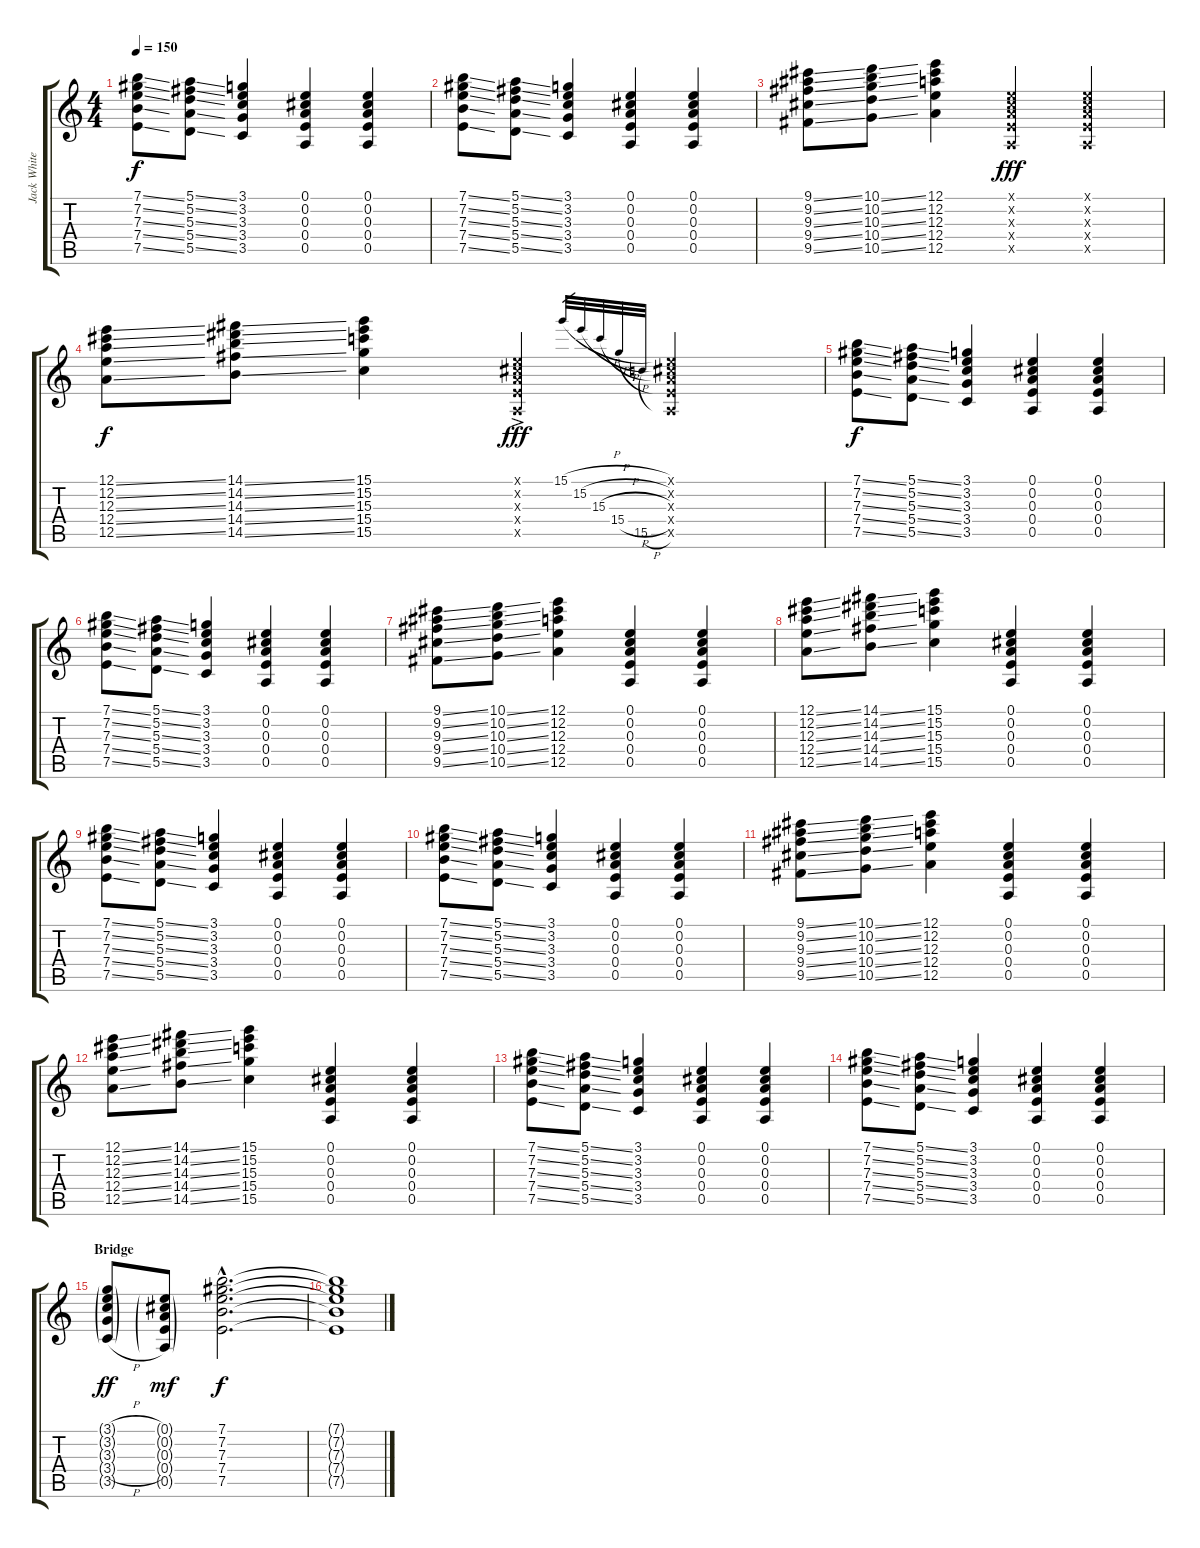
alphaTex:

\track ("Jack White (Open A)" "Jack White") {instrument overdrivenguitar}
\staff {score tabs}
\tuning (E4 Db4 A3 E3 A2 E2) {hide}
\ts (4 4)
\tempo 150
\clef g2
\ks c
(7.1{ss} 7.2{ss} 7.3{ss} 7.4{ss} 7.5{ss}).8{dy f} (5.1{ss} 5.2{ss} 5.3{ss} 5.4{ss} 5.5{ss}).8 (3.1 3.2 3.3 3.4 3.5).4 (0.1 0.2 0.3 0.4 0.5).4 (0.1 0.2 0.3 0.4 0.5).4 |
(7.1{ss} 7.2{ss} 7.3{ss} 7.4{ss} 7.5{ss}).8 (5.1{ss} 5.2{ss} 5.3{ss} 5.4{ss} 5.5{ss}).8 (3.1 3.2 3.3 3.4 3.5).4 (0.1 0.2 0.3 0.4 0.5).4 (0.1 0.2 0.3 0.4 0.5).4 |
(9.1{ss} 9.2{ss} 9.3{ss} 9.4{ss} 9.5{ss}).8 (10.1{ss} 10.2{ss} 10.3{ss} 10.4{ss} 10.5{ss}).8 (12.1 12.2 12.3 12.4 12.5).4 (0.1{x} 0.2{x} 0.3{x} 0.4{x} 0.5{x}).4{dy fff} (0.1{x} 0.2{x} 0.3{x} 0.4{x} 0.5{x}).4 |
(12.1{ss} 12.2{ss} 12.3{ss} 12.4{ss} 12.5{ss}).8{dy f} (14.1{ss} 14.2{ss} 14.3{ss} 14.4{ss} 14.5{ss}).8 (15.1 15.2 15.3 15.4 15.5).4 (0.1{ac x} 0.2{ac x} 0.3{ac x} 0.4{ac x} 0.5{ac x}).4{dy fff} 15.1{h}.32{gr} 15.2{h}.32{gr} 15.3{h}.32{gr} 15.4{h}.32{gr} 15.5{h}.32{gr} (0.1{x} 0.2{x} 0.3{x} 0.4{x} 0.5{x}).4 |
(7.1{ss} 7.2{ss} 7.3{ss} 7.4{ss} 7.5{ss}).8{dy f} (5.1{ss} 5.2{ss} 5.3{ss} 5.4{ss} 5.5{ss}).8 (3.1 3.2 3.3 3.4 3.5).4 (0.1 0.2 0.3 0.4 0.5).4 (0.1 0.2 0.3 0.4 0.5).4 |
(7.1{ss} 7.2{ss} 7.3{ss} 7.4{ss} 7.5{ss}).8 (5.1{ss} 5.2{ss} 5.3{ss} 5.4{ss} 5.5{ss}).8 (3.1 3.2 3.3 3.4 3.5).4 (0.1 0.2 0.3 0.4 0.5).4 (0.1 0.2 0.3 0.4 0.5).4 |
(9.1{ss} 9.2{ss} 9.3{ss} 9.4{ss} 9.5{ss}).8 (10.1{ss} 10.2{ss} 10.3{ss} 10.4{ss} 10.5{ss}).8 (12.1 12.2 12.3 12.4 12.5).4 (0.1 0.2 0.3 0.4 0.5).4 (0.1 0.2 0.3 0.4 0.5).4 |
(12.1{ss} 12.2{ss} 12.3{ss} 12.4{ss} 12.5{ss}).8 (14.1{ss} 14.2{ss} 14.3{ss} 14.4{ss} 14.5{ss}).8 (15.1 15.2 15.3 15.4 15.5).4 (0.1 0.2 0.3 0.4 0.5).4 (0.1 0.2 0.3 0.4 0.5).4 |
(7.1{ss} 7.2{ss} 7.3{ss} 7.4{ss} 7.5{ss}).8 (5.1{ss} 5.2{ss} 5.3{ss} 5.4{ss} 5.5{ss}).8 (3.1 3.2 3.3 3.4 3.5).4 (0.1 0.2 0.3 0.4 0.5).4 (0.1 0.2 0.3 0.4 0.5).4 |
(7.1{ss} 7.2{ss} 7.3{ss} 7.4{ss} 7.5{ss}).8 (5.1{ss} 5.2{ss} 5.3{ss} 5.4{ss} 5.5{ss}).8 (3.1 3.2 3.3 3.4 3.5).4 (0.1 0.2 0.3 0.4 0.5).4 (0.1 0.2 0.3 0.4 0.5).4 |
(9.1{ss} 9.2{ss} 9.3{ss} 9.4{ss} 9.5{ss}).8 (10.1{ss} 10.2{ss} 10.3{ss} 10.4{ss} 10.5{ss}).8 (12.1 12.2 12.3 12.4 12.5).4 (0.1 0.2 0.3 0.4 0.5).4 (0.1 0.2 0.3 0.4 0.5).4 |
(12.1{ss} 12.2{ss} 12.3{ss} 12.4{ss} 12.5{ss}).8 (14.1{ss} 14.2{ss} 14.3{ss} 14.4{ss} 14.5{ss}).8 (15.1 15.2 15.3 15.4 15.5).4 (0.1 0.2 0.3 0.4 0.5).4 (0.1 0.2 0.3 0.4 0.5).4 |
(7.1{ss} 7.2{ss} 7.3{ss} 7.4{ss} 7.5{ss}).8 (5.1{ss} 5.2{ss} 5.3{ss} 5.4{ss} 5.5{ss}).8 (3.1 3.2 3.3 3.4 3.5).4 (0.1 0.2 0.3 0.4 0.5).4 (0.1 0.2 0.3 0.4 0.5).4 |
(7.1{ss} 7.2{ss} 7.3{ss} 7.4{ss} 7.5{ss}).8 (5.1{ss} 5.2{ss} 5.3{ss} 5.4{ss} 5.5{ss}).8 (3.1 3.2 3.3 3.4 3.5).4 (0.1 0.2 0.3 0.4 0.5).4 (0.1 0.2 0.3 0.4 0.5).4 |
\section ("" "Bridge")
(3.1{h g} 3.2{h g} 3.3{h g} 3.4{h g} 3.5{h g}).8{dy ff} (0.1{g} 0.2{g} 0.3{g} 0.4{g} 0.5{g}).8{dy mf} (7.1{hac} 7.2{hac} 7.3{hac} 7.4{hac} 7.5{hac}).2{d dy f volume 5} |
(7.1{t} 7.2{t} 7.3{t} 7.4{t} 7.5{t}).1
